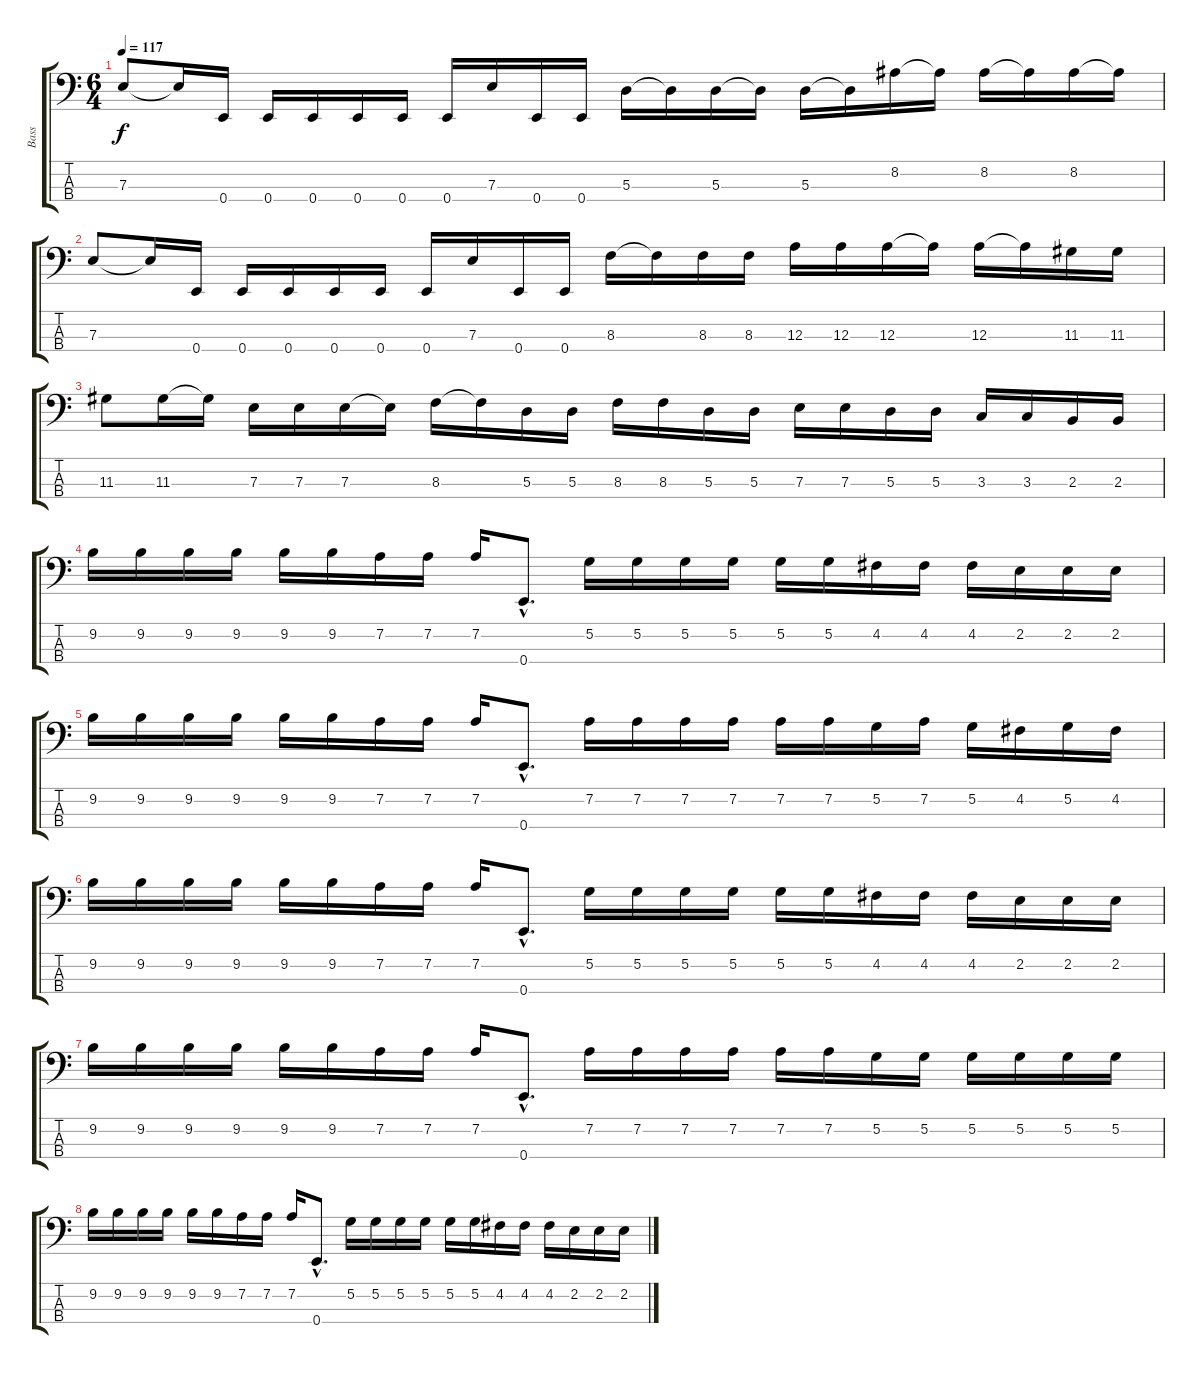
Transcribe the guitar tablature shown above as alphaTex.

\track ("Bass" "Bass") {instrument electricbasspick}
\staff {score tabs}
\tuning (G2 D2 A1 E1) {hide}
\ts (6 4)
\tempo 117
\clef f4
\ks c
7.3.8{dy f} 7.3{t}.16 0.4.16 0.4.16 0.4.16 0.4.16 0.4.16 0.4.16 7.3.16 0.4.16 0.4.16 5.3.16 5.3{t}.16 5.3.16 5.3{t}.16 5.3.16 5.3{t}.16 8.2.16 8.2{t}.16 8.2.16 8.2{t}.16 8.2.16 8.2{t}.16 |
7.3.8 7.3{t}.16 0.4.16 0.4.16 0.4.16 0.4.16 0.4.16 0.4.16 7.3.16 0.4.16 0.4.16 8.3.16 8.3{t}.16 8.3.16 8.3.16 12.3.16 12.3.16 12.3.16 12.3{t}.16 12.3.16 12.3{t}.16 11.3.16 11.3.16 |
11.3.8 11.3.16 11.3{t}.16 7.3.16 7.3.16 7.3.16 7.3{t}.16 8.3.16 8.3{t}.16 5.3.16 5.3.16 8.3.16 8.3.16 5.3.16 5.3.16 7.3.16 7.3.16 5.3.16 5.3.16 3.3.16 3.3.16 2.3.16 2.3.16 |
9.2.16 9.2.16 9.2.16 9.2.16 9.2.16 9.2.16 7.2.16 7.2.16 7.2.16 0.4{hac}.8{d} 5.2.16 5.2.16 5.2.16 5.2.16 5.2.16 5.2.16 4.2.16 4.2.16 4.2.16 2.2.16 2.2.16 2.2.16 |
9.2.16 9.2.16 9.2.16 9.2.16 9.2.16 9.2.16 7.2.16 7.2.16 7.2.16 0.4{hac}.8{d} 7.2.16 7.2.16 7.2.16 7.2.16 7.2.16 7.2.16 5.2.16 7.2.16 5.2.16 4.2.16 5.2.16 4.2.16 |
9.2.16 9.2.16 9.2.16 9.2.16 9.2.16 9.2.16 7.2.16 7.2.16 7.2.16 0.4{hac}.8{d} 5.2.16 5.2.16 5.2.16 5.2.16 5.2.16 5.2.16 4.2.16 4.2.16 4.2.16 2.2.16 2.2.16 2.2.16 |
9.2.16 9.2.16 9.2.16 9.2.16 9.2.16 9.2.16 7.2.16 7.2.16 7.2.16 0.4{hac}.8{d} 7.2.16 7.2.16 7.2.16 7.2.16 7.2.16 7.2.16 5.2.16 5.2.16 5.2.16 5.2.16 5.2.16 5.2.16 |
9.2.16 9.2.16 9.2.16 9.2.16 9.2.16 9.2.16 7.2.16 7.2.16 7.2.16 0.4{hac}.8{d} 5.2.16 5.2.16 5.2.16 5.2.16 5.2.16 5.2.16 4.2.16 4.2.16 4.2.16 2.2.16 2.2.16 2.2.16
